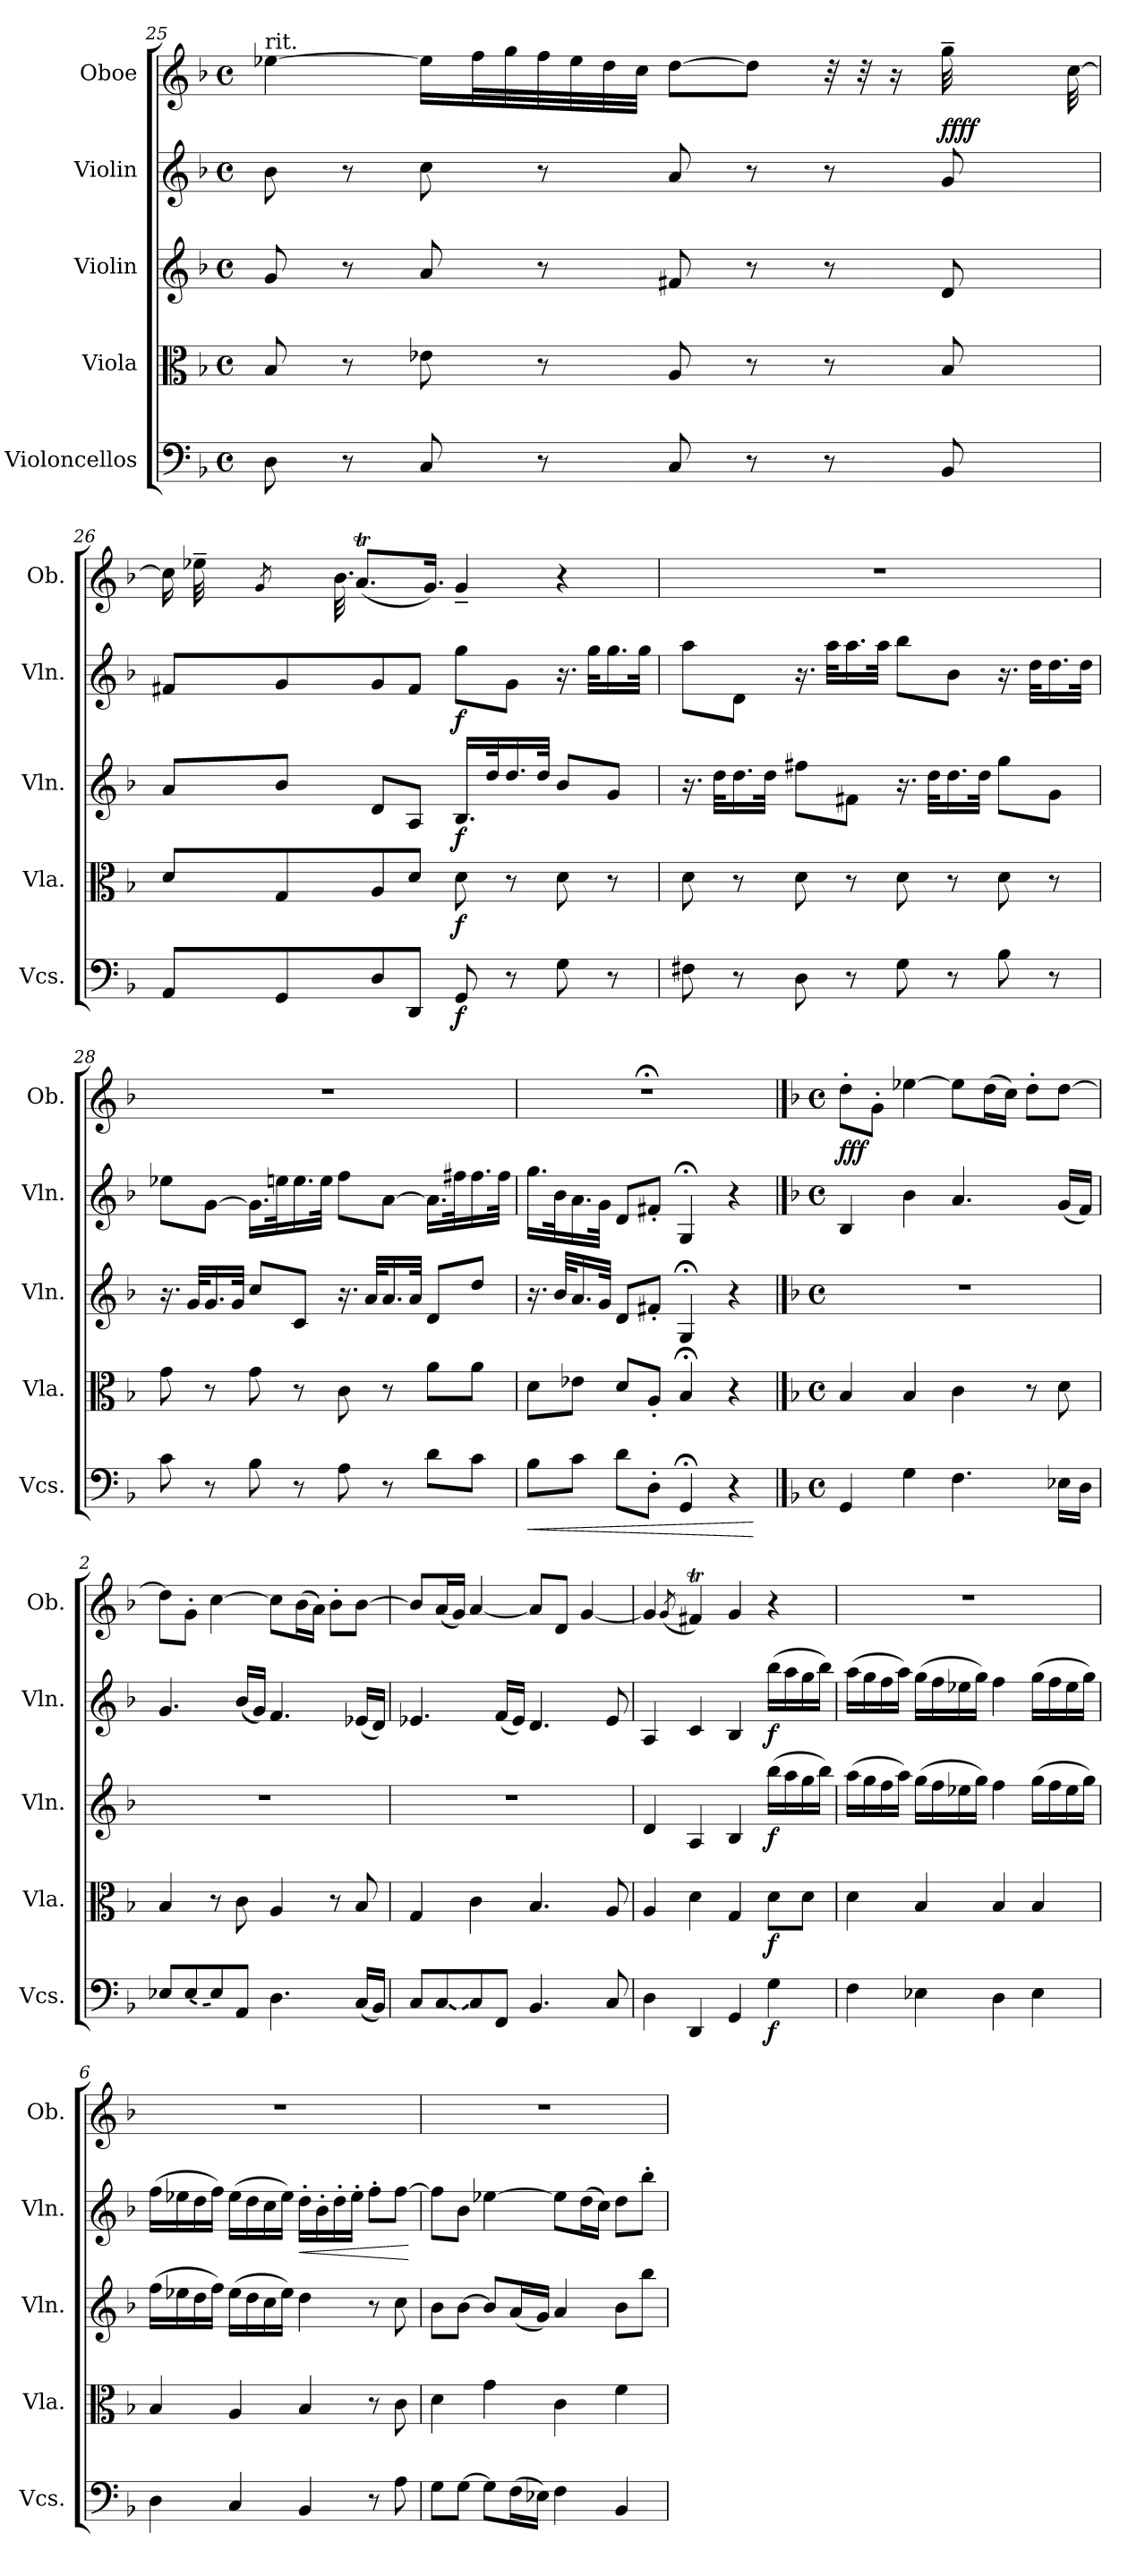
**kern	**dynam	**kern	**dynam	**kern	**dynam	**kern	**dynam	**kern	**dynam
*part5	*part5	*part4	*part4	*part3	*part3	*part2	*part2	*part1	*part1
*staff5	*staff5	*staff4	*staff4	*staff3	*staff3	*staff2	*staff2	*staff1	*staff1
*I"Violoncellos	*	*I"Viola	*	*I"Violin	*	*I"Violin	*	*I"Oboe	*
*I'Vcs.	*	*I'Vla.	*	*I'Vln.	*	*I'Vln.	*	*I'Ob.	*
!!LO:PB:g=z
*clefF4	*	*clefC3	*	*clefG2	*	*clefG2	*	*clefG2	*
*k[b-]	*	*k[b-]	*	*k[b-]	*	*k[b-]	*	*k[b-]	*
*M4/4	*	*M4/4	*	*M4/4	*	*M4/4	*	*M4/4	*
*met(c)	*	*met(c)	*	*met(c)	*	*met(c)	*	*met(c)	*
*MM35	*	*MM35	*	*MM35	*	*MM35	*	*MM35	*
=25	=25	=25	=25	=25	=25	=25	=25	=25	=25
!	!	!	!	!	!	!	!	!LO:TX:a:t=rit.	!
8D\	.	8B-/	.	8g/	.	8b-\	.	[4ee-X\	.
8r	.	8r	.	8r	.	8r	.	.	.
8C/	.	8e-X\	.	8a/	.	8cc\	.	16ee-\LL]	.
.	.	.	.	.	.	.	.	32ff\L	.
.	.	.	.	.	.	.	.	32gg\	.
8r	.	8r	.	8r	.	8r	.	32ff\	.
.	.	.	.	.	.	.	.	32ee-\	.
.	.	.	.	.	.	.	.	32dd\	.
.	.	.	.	.	.	.	.	32cc\JJJ	.
8C/	.	8A/	.	8f#X/	.	8a/	.	[8dd\L	.
8r	.	8r	.	8r	.	8r	.	8dd\J]	.
8r	.	8r	.	8r	.	8r	.	32r	.
.	.	.	.	.	.	.	.	32r	.
.	.	.	.	.	.	.	.	16r	.
!	!	!	!	!	!	!	!	!	!LO:DY:b
8BB-/	.	8B-/	.	8d/	.	8g/	.	32gg~\	ffff
.	.	.	.	.	.	.	.	64ff\LLLLyy	.
.	.	.	.	.	.	.	.	64ee-\yy	.
.	.	.	.	.	.	.	.	64dd\yy	.
.	.	.	.	.	.	.	.	64cc\JJJJyy	.
.	.	.	.	.	.	.	.	[32cc\	.
!!LO:LB:g=z
=26	=26	=26	=26	=26	=26	=26	=26	=26	=26
*	*	*	*	*	*	*	*	*MM45	*
8AA/L	.	8d/L	.	8a/L	.	8f#X/L	.	16cc\]	.
.	.	.	.	.	.	.	.	32ee-X~\	.
.	.	.	.	.	.	.	.	64b-/LLLLyy	.
.	.	.	.	.	.	.	.	64a/JJJJyy	.
.	.	.	.	.	.	.	.	8qg/	.
8GG/	.	8G/	.	8b-/J	.	8g/	.	64g/yy	.
.	.	.	.	.	.	.	.	64a/LLLLyy	.
.	.	.	.	.	.	.	.	64b-/JJJJyy	.
.	.	.	.	.	.	.	.	32.b-\	.
.	.	.	.	.	.	.	.	(<8.at/L	.
8D/	.	8A/	.	8d/L	.	8g/	.	.	.
8DD/J	.	8d/J	.	8A/J	.	8f#/J	.	.	.
.	.	.	.	.	.	.	.	16.g/Jk)	.
!	!LO:DY:b	!	!LO:DY:b	!	!LO:DY:b	!	!LO:DY:b	!	!
8GG/	f	8d\	f	16.B-/LL	f	8gg\L	f	4g~/	.
.	.	.	.	32dd/K	.	.	.	.	.
8r	.	8r	.	16.dd/	.	8g\J	.	.	.
.	.	.	.	32dd/JJk	.	.	.	.	.
8G\	.	8d\	.	8b-/L	.	16.r	.	4r	.
.	.	.	.	.	.	32gg\KLL	.	.	.
8r	.	8r	.	8g/J	.	16.gg\	.	.	.
.	.	.	.	.	.	32gg\JJk	.	.	.
!!LO:PB:g=z
=27	=27	=27	=27	=27	=27	=27	=27	=27	=27
8F#X\	.	8d\	.	16.r	.	8aa\L	.	1r	.
.	.	.	.	32dd\KLL	.	.	.	.	.
8r	.	8r	.	16.dd\	.	8d\J	.	.	.
.	.	.	.	32dd\JJk	.	.	.	.	.
8D\	.	8d\	.	8ff#X\L	.	16.r	.	.	.
.	.	.	.	.	.	32aa\KLL	.	.	.
8r	.	8r	.	8f#X\J	.	16.aa\	.	.	.
.	.	.	.	.	.	32aa\JJk	.	.	.
8G\	.	8d\	.	16.r	.	8bb-\L	.	.	.
.	.	.	.	32dd\KLL	.	.	.	.	.
8r	.	8r	.	16.dd\	.	8b-\J	.	.	.
.	.	.	.	32dd\JJk	.	.	.	.	.
8B-\	.	8d\	.	8gg\L	.	16.r	.	.	.
.	.	.	.	.	.	32dd\KLL	.	.	.
8r	.	8r	.	8g\J	.	16.dd\	.	.	.
.	.	.	.	.	.	32dd\JJk	.	.	.
=28	=28	=28	=28	=28	=28	=28	=28	=28	=28
8c\	.	8g\	.	16.r	.	8ee-X\L	.	1r	.
.	.	.	.	32g/KLL	.	.	.	.	.
8r	.	8r	.	16.g/	.	[8g\J	.	.	.
.	.	.	.	32g/JJk	.	.	.	.	.
8B-\	.	8g\	.	8cc/L	.	16.g\LL]	.	.	.
.	.	.	.	.	.	32een\K	.	.	.
8r	.	8r	.	8c/J	.	16.ee\	.	.	.
.	.	.	.	.	.	32ee\JJk	.	.	.
8A\	.	8c\	.	16.r	.	8ff\L	.	.	.
.	.	.	.	32a/KLL	.	.	.	.	.
8r	.	8r	.	16.a/	.	[8a\J	.	.	.
.	.	.	.	32a/JJk	.	.	.	.	.
8d\L	.	8a\L	.	8d/L	.	16.a\LL]	.	.	.
.	.	.	.	.	.	32ff#X\K	.	.	.
8c\J	.	8a\J	.	8dd/J	.	16.ff#\	.	.	.
.	.	.	.	.	.	32ff#\JJk	.	.	.
!!LO:LB:g=z
=29	=29	=29	=29	=29	=29	=29	=29	=29	=29
!	!LO:HP:b	!	!	!	!	!	!	!	!
*	*	*	*	*	*	*	*	*^	*
*	*	*	*	*	*	*	*	*	*^	*
8B-\L	<	8d\L	.	16.r	.	16.gg\LL	.	1r;<	4ryy	2ryy	.
.	.	.	.	32b-/KLL	.	32b-\K	.	.	.	.	.
8c\J	.	8e-X\J	.	16.a/	.	16.a\	.	.	.	.	.
.	.	.	.	32g/JJk	.	32g\JJk	.	.	.	.	.
*	*	*	*	*	*	*	*	*MM30	*	*	*
8d\L	.	8d/L	.	8d/L	.	8d/L	.	.	2.ryy	.	.
8D'\J	.	8A'/J	.	8f#X'/J	.	8f#X'/J	.	.	.	.	.
*	*	*	*	*	*	*	*	*MM20	*	*	*
4GG;</	.	4B-;</	.	4G;</	.	4G;</	.	.	.	2ryy	.
4r	.	4r	.	4r	.	4r	.	.	.	.	.
.	[	.	.	.	.	.	.	.	.	.	.
*	*	*	*	*	*	*	*	*v	*v	*v	*
!!LO:PB:g=z
==1	==1	==1	==1	==1	==1	==1	==1	==1	==1
*k[b-]	*	*k[b-]	*	*k[b-]	*	*k[b-]	*	*k[b-]	*
*M4/4	*	*M4/4	*	*M4/4	*	*M4/4	*	*M4/4	*
*met(c)	*	*met(c)	*	*met(c)	*	*met(c)	*	*met(c)	*
*	*	*	*	*	*	*	*	*MM115	*
*	*	*	*	*	*	*	*	*^	*
*	*	*	*	*	*	*	*	*	*^	*
!	!	!	!	!	!	!	!	!LO:TX:a:t=2. Allegro	!	!	!
!	!	!	!	!	!	!	!	!	!	!	!LO:DY:b
*	*	*	*	*	*	*	*	*v	*v	*v	*
4GG/	.	4B-/	.	1r	.	4B-/	.	8dd'\L	fff
.	.	.	.	.	.	.	.	8g'\J	.
4G\	.	4B-/	.	.	.	4b-\	.	[4ee-X\	.
4.F\	.	4c\	.	.	.	4.a/	.	8ee-\L]	.
.	.	.	.	.	.	.	.	(>16dd\L	.
.	.	.	.	.	.	.	.	16cc\JJ)	.
.	.	8r	.	.	.	.	.	8dd'\L	.
16E-X\LL	.	8d\	.	.	.	(<16g/LL	.	[8dd\J	.
16D\JJ	.	.	.	.	.	16f/JJ)	.	.	.
=2	=2	=2	=2	=2	=2	=2	=2	=2	=2
8E-X/L	.	4B-/	.	1r	.	4.g/	.	8dd\L]	.
!LO:T:dash	!	!	!	!	!	!	!	!	!
[8E-/	.	.	.	.	.	.	.	8g'\J	.
8E-/]	.	8r	.	.	.	.	.	[4cc\	.
8AA/J	.	8c\	.	.	.	(<16b-/LL	.	.	.
.	.	.	.	.	.	16g/JJ)	.	.	.
4.D\	.	4A/	.	.	.	4.f/	.	8cc\L]	.
.	.	.	.	.	.	.	.	(>16b-\L	.
.	.	.	.	.	.	.	.	16a\JJ)	.
.	.	8r	.	.	.	.	.	8b-'\L	.
(<16C/LL	.	8B-/	.	.	.	(<16e-X/LL	.	[8b-\J	.
16BB-/JJ)	.	.	.	.	.	16d/JJ)	.	.	.
=3	=3	=3	=3	=3	=3	=3	=3	=3	=3
8C/L	.	4G/	.	1r	.	4.e-X/	.	8b-/L]	.
!LO:T:dash	!	!	!	!	!	!	!	!	!
[8C/	.	.	.	.	.	.	.	(<16a/L	.
.	.	.	.	.	.	.	.	16g/JJ)	.
8C/]	.	4c\	.	.	.	.	.	[4a/	.
8FF/J	.	.	.	.	.	(<16f/LL	.	.	.
.	.	.	.	.	.	16e-/JJ)	.	.	.
4.BB-/	.	4.B-/	.	.	.	4.d/	.	8a/L]	.
.	.	.	.	.	.	.	.	8d/J	.
.	.	.	.	.	.	.	.	[4g/	.
8C/	.	8A/	.	.	.	8e-/	.	.	.
!!LO:LB:g=z
=4	=4	=4	=4	=4	=4	=4	=4	=4	=4
4D\	.	4A/	.	4d/	.	4A/	.	4g/]	.
.	.	.	.	.	.	.	.	(<8qg/	.
4DD/	.	4d\	.	4A/	.	4c/	.	4f#Xt/)	.
4GG/	.	4G/	.	4B-/	.	4B-/	.	4g/	.
!	!LO:DY:b	!	!LO:DY:b	!	!LO:DY:b	!	!LO:DY:b	!	!
4G\	f	8d\L	f	(>16bb-\LL	f	(>16bb-\LL	f	4r	.
.	.	.	.	16aa\	.	16aa\	.	.	.
.	.	8d\J	.	16gg\	.	16gg\	.	.	.
.	.	.	.	16bb-\JJ)	.	16bb-\JJ)	.	.	.
=5	=5	=5	=5	=5	=5	=5	=5	=5	=5
4F\	.	4d\	.	(>16aa\LL	.	(>16aa\LL	.	1r	.
.	.	.	.	16gg\	.	16gg\	.	.	.
.	.	.	.	16ff\	.	16ff\	.	.	.
.	.	.	.	16aa\JJ)	.	16aa\JJ)	.	.	.
4E-X\	.	4B-/	.	(>16gg\LL	.	(>16gg\LL	.	.	.
.	.	.	.	16ff\	.	16ff\	.	.	.
.	.	.	.	16ee-X\	.	16ee-X\	.	.	.
.	.	.	.	16gg\JJ)	.	16gg\JJ)	.	.	.
4D\	.	4B-/	.	4ff\	.	4ff\	.	.	.
4E-\	.	4B-/	.	(>16gg\LL	.	(>16gg\LL	.	.	.
.	.	.	.	16ff\	.	16ff\	.	.	.
.	.	.	.	16ee-\	.	16ee-\	.	.	.
.	.	.	.	16gg\JJ)	.	16gg\JJ)	.	.	.
=6	=6	=6	=6	=6	=6	=6	=6	=6	=6
4D\	.	4B-/	.	(>16ff\LL	.	(>16ff\LL	.	1r	.
.	.	.	.	16ee-X\	.	16ee-X\	.	.	.
.	.	.	.	16dd\	.	16dd\	.	.	.
.	.	.	.	16ff\JJ)	.	16ff\JJ)	.	.	.
4C/	.	4A/	.	(>16ee-\LL	.	(>16ee-\LL	.	.	.
.	.	.	.	16dd\	.	16dd\	.	.	.
.	.	.	.	16cc\	.	16cc\	.	.	.
.	.	.	.	16ee-\JJ)	.	16ee-\JJ)	.	.	.
!	!	!	!	!	!	!	!LO:HP:b	!	!
4BB-/	.	4B-/	.	4dd\	.	16dd'\LL	<	.	.
.	.	.	.	.	.	16b-'\	.	.	.
.	.	.	.	.	.	16dd'\	.	.	.
.	.	.	.	.	.	16ee-'\JJ	.	.	.
8r	.	8r	.	8r	.	8ff'\L	.	.	.
8A\	.	8c\	.	8cc\	.	[8ff\J	.	.	.
.	.	.	.	.	.	.	[	.	.
!!LO:PB:g=z
=7	=7	=7	=7	=7	=7	=7	=7	=7	=7
8G\L	.	4d\	.	8b-\L	.	8ff\L]	.	1r	.
[8G\J	.	.	.	[8b-\J	.	8b-\J	.	.	.
8G\L]	.	4g\	.	8b-/L]	.	[4ee-X\	.	.	.
(>16F\L	.	.	.	(<16a/L	.	.	.	.	.
16E-X\JJ)	.	.	.	16g/JJ)	.	.	.	.	.
4F\	.	4c\	.	4a/	.	8ee-\L]	.	.	.
.	.	.	.	.	.	(>16dd\L	.	.	.
.	.	.	.	.	.	16cc\JJ)	.	.	.
4BB-/	.	4f\	.	8b-\L	.	8dd\L	.	.	.
.	.	.	.	8bb-\J	.	8bb-'\J	.	.	.
=	=	=	=	=	=	=	=	=	=
*-	*-	*-	*-	*-	*-	*-	*-	*-	*-
